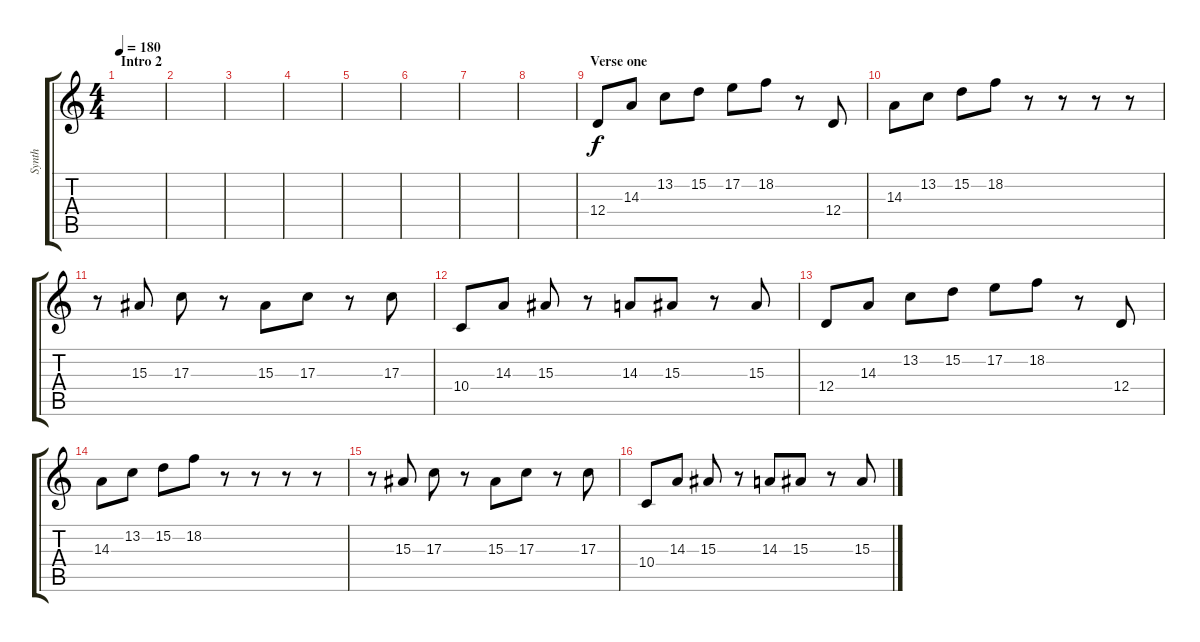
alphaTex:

\track ("Synth" "Synth") {instrument lead2sawtooth}
\staff {score tabs}
\tuning (E4 B3 G3 D3 A2 E2) {hide}
\ts (4 4)
\section ("" "Intro 2")
\tempo 180
\clef g2
\ks c
|
|
|
|
|
|
|
|
\section ("" "Verse one")
12.4.8 14.3.8 13.2.8 15.2.8 17.2.8 18.2.8 r.8 12.4.8 |
14.3.8 13.2.8 15.2.8 18.2.8 r.8 r.8 r.8 r.8 |
r.8 15.3.8 17.3.8 r.8 15.3.8 17.3.8 r.8 17.3.8 |
10.4.8 14.3.8 15.3.8 r.8 14.3.8 15.3.8 r.8 15.3.8 |
12.4.8 14.3.8 13.2.8 15.2.8 17.2.8 18.2.8 r.8 12.4.8 |
14.3.8 13.2.8 15.2.8 18.2.8 r.8 r.8 r.8 r.8 |
r.8 15.3.8 17.3.8 r.8 15.3.8 17.3.8 r.8 17.3.8 |
10.4.8 14.3.8 15.3.8 r.8 14.3.8 15.3.8 r.8 15.3.8
